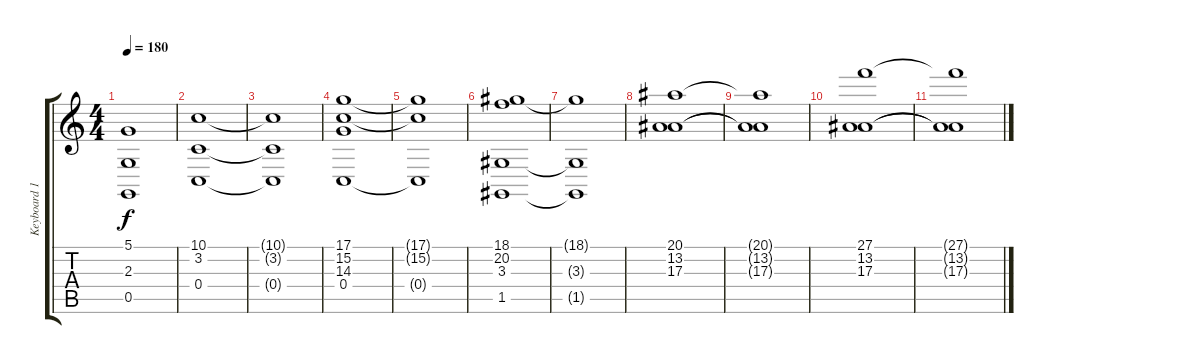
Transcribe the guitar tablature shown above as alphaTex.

\track ("Keyboard 1" "Keyboard 1") {instrument pad2warm}
\staff {score tabs}
\tuning (D4 A3 F3 C3 G2 C2) {hide}
\ts (4 4)
\tempo 180
\clef g2
\ks c
(5.1{t} 2.3{t} 0.5{t}).1{dy f} |
(10.1 3.2 0.4).1 |
(10.1{t} 3.2{t} 0.4{t}).1 |
(17.1 15.2 14.3 0.4).1 |
(17.1{t} 15.2{t} 0.4{t}).1 |
(18.1 20.2 3.3 1.5).1 |
(18.1{t} 3.3{t} 1.5{t}).1 |
(20.1 13.2 17.3).1 |
(20.1{t} 13.2{t} 17.3{t}).1 |
(27.1 13.2 17.3).1 |
(27.1{t} 13.2{t} 17.3{t}).1
